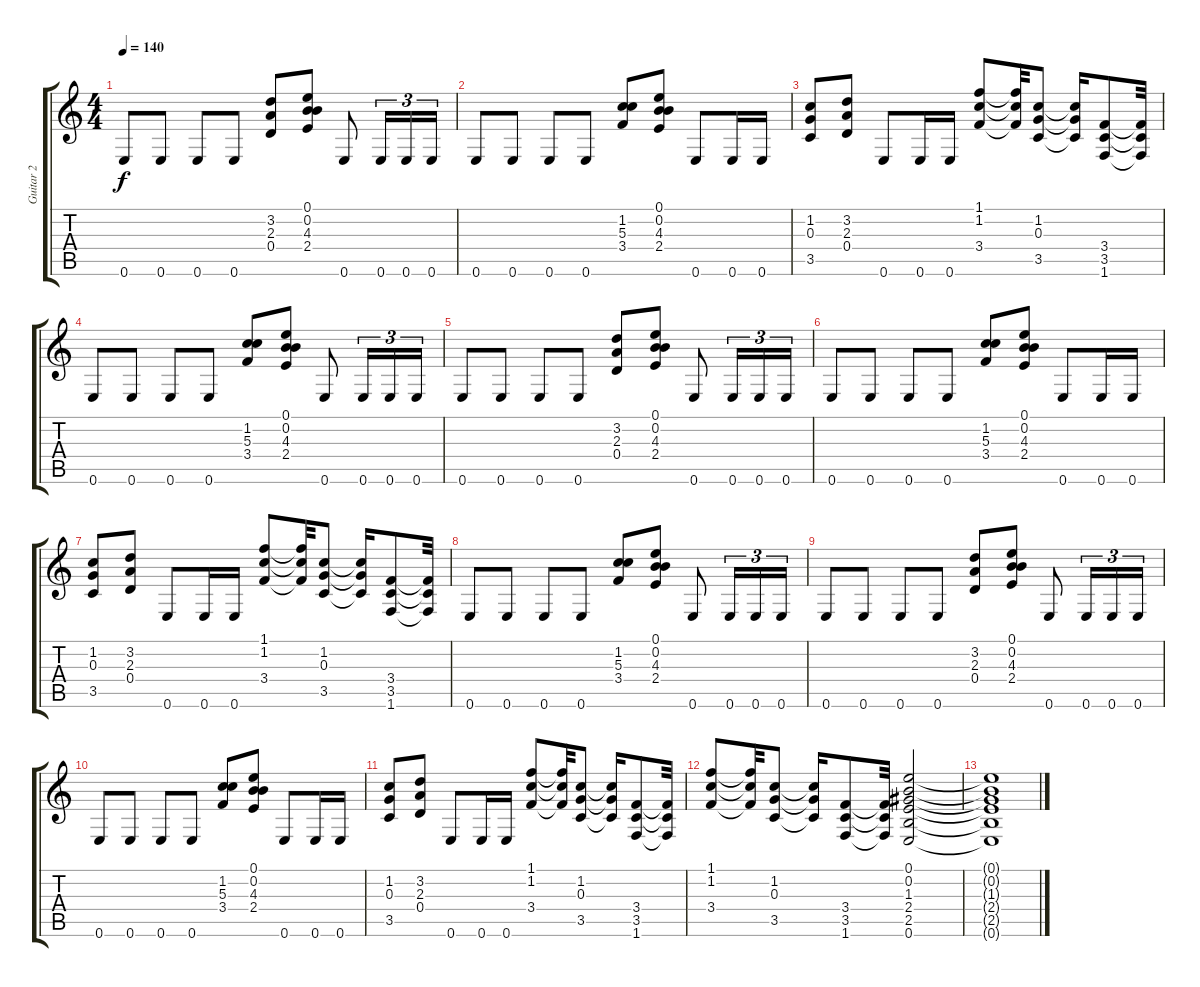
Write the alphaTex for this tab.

\track ("Guitar 2" "Guitar 2") {instrument distortionguitar}
\staff {score tabs}
\tuning (E4 B3 G3 D3 A2 E2) {hide}
\ts (4 4)
\tempo 140
\clef g2
\ks c
0.6.8{dy f} 0.6.8 0.6.8 0.6.8 (3.2 2.3 0.4).8 (0.1 0.2 4.3 2.4).8 0.6.8 0.6.16{tu (3 2)} 0.6.16{tu (3 2)} 0.6.16{tu (3 2)} |
0.6.8 0.6.8 0.6.8 0.6.8 (1.2 5.3 3.4).8 (0.1 0.2 4.3 2.4).8 0.6.8 0.6.16 0.6.16 |
(1.2 0.3 3.5).8 (3.2 2.3 0.4).8 0.6.8 0.6.16 0.6.16 (1.1 1.2 3.4).8 (1.1{t} 1.2{t} 3.4{t}).32 (1.2 0.3 3.5).8 (1.2{t} 0.3{t} 3.5{t}).16 (3.4 3.5 1.6).8 (3.4{t} 3.5{t} 1.6{t}).32 |
0.6.8 0.6.8 0.6.8 0.6.8 (1.2 5.3 3.4).8 (0.1 0.2 4.3 2.4).8 0.6.8 0.6.16{tu (3 2)} 0.6.16{tu (3 2)} 0.6.16{tu (3 2)} |
0.6.8 0.6.8 0.6.8 0.6.8 (3.2 2.3 0.4).8 (0.1 0.2 4.3 2.4).8 0.6.8 0.6.16{tu (3 2)} 0.6.16{tu (3 2)} 0.6.16{tu (3 2)} |
0.6.8 0.6.8 0.6.8 0.6.8 (1.2 5.3 3.4).8 (0.1 0.2 4.3 2.4).8 0.6.8 0.6.16 0.6.16 |
(1.2 0.3 3.5).8 (3.2 2.3 0.4).8 0.6.8 0.6.16 0.6.16 (1.1 1.2 3.4).8 (1.1{t} 1.2{t} 3.4{t}).32 (1.2 0.3 3.5).8 (1.2{t} 0.3{t} 3.5{t}).16 (3.4 3.5 1.6).8 (3.4{t} 3.5{t} 1.6{t}).32 |
0.6.8 0.6.8 0.6.8 0.6.8 (1.2 5.3 3.4).8 (0.1 0.2 4.3 2.4).8 0.6.8 0.6.16{tu (3 2)} 0.6.16{tu (3 2)} 0.6.16{tu (3 2)} |
0.6.8 0.6.8 0.6.8 0.6.8 (3.2 2.3 0.4).8 (0.1 0.2 4.3 2.4).8 0.6.8 0.6.16{tu (3 2)} 0.6.16{tu (3 2)} 0.6.16{tu (3 2)} |
0.6.8 0.6.8 0.6.8 0.6.8 (1.2 5.3 3.4).8 (0.1 0.2 4.3 2.4).8 0.6.8 0.6.16 0.6.16 |
(1.2 0.3 3.5).8 (3.2 2.3 0.4).8 0.6.8 0.6.16 0.6.16 (1.1 1.2 3.4).8 (1.1{t} 1.2{t} 3.4{t}).32 (1.2 0.3 3.5).8 (1.2{t} 0.3{t} 3.5{t}).16 (3.4 3.5 1.6).8 (3.4{t} 3.5{t} 1.6{t}).32 |
(1.1 1.2 3.4).8 (1.1{t} 1.2{t} 3.4{t}).32 (1.2 0.3 3.5).8 (1.2{t} 0.3{t} 3.5{t}).16 (3.4 3.5 1.6).8 (3.4{t} 3.5{t} 1.6{t}).32 (0.1 0.2 1.3 2.4 2.5 0.6).2 |
(0.1{t} 0.2{t} 1.3{t} 2.4{t} 2.5{t} 0.6{t}).1
